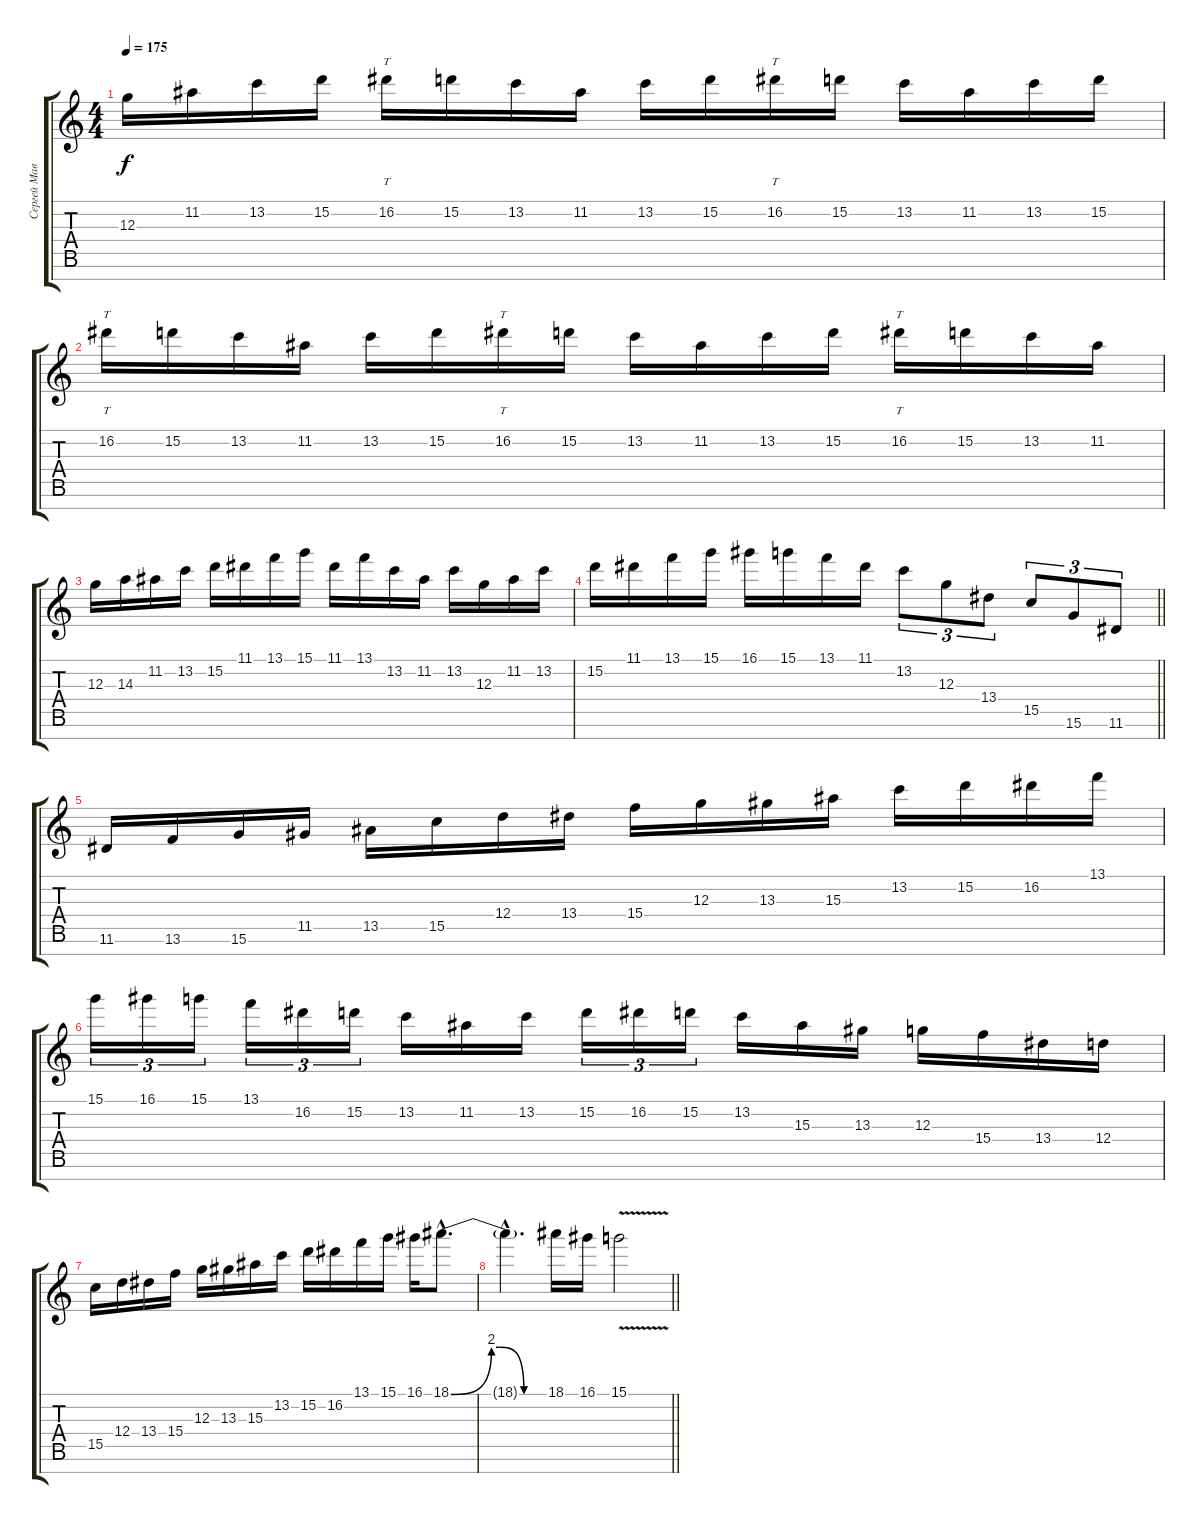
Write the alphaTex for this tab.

\track ("Сергей Маврин" "Сергей Мав") {instrument distortionguitar}
\staff {score tabs}
\tuning (E4 B3 G3 D3 A2 E2 B1) {hide}
\ts (4 4)
\tempo 175
\clef g2
\ks c
12.3.16{dy f} 11.2.16 13.2.16 15.2.16 16.2.16{tt} 15.2.16 13.2.16 11.2.16 13.2.16 15.2.16 16.2.16{tt} 15.2.16 13.2.16 11.2.16 13.2.16 15.2.16 |
16.2.16{tt} 15.2.16 13.2.16 11.2.16 13.2.16 15.2.16 16.2.16{tt} 15.2.16 13.2.16 11.2.16 13.2.16 15.2.16 16.2.16{tt} 15.2.16 13.2.16 11.2.16 |
12.3.16 14.3.16 11.2.16 13.2.16 15.2.16 11.1.16 13.1.16 15.1.16 11.1.16 13.1.16 13.2.16 11.2.16 13.2.16 12.3.16 11.2.16 13.2.16 |
\barLineRight lightlight
15.2.16 11.1.16 13.1.16 15.1.16 16.1.16 15.1.16 13.1.16 11.1.16 13.2.8{tu (3 2)} 12.3.8{tu (3 2)} 13.4.8{tu (3 2)} 15.5.8{tu (3 2)} 15.6.8{tu (3 2)} 11.6.8{tu (3 2)} |
\section ("" "")
11.6.16 13.6.16 15.6.16 11.5.16 13.5.16 15.5.16 12.4.16 13.4.16 15.4.16 12.3.16 13.3.16 15.3.16 13.2.16 15.2.16 16.2.16 13.1.16 |
15.1.16{tu (3 2)} 16.1.16{tu (3 2)} 15.1.16{tu (3 2)} 13.1.16{tu (3 2)} 16.2.16{tu (3 2)} 15.2.16{tu (3 2)} 13.2.16 11.2.16 13.2.16 15.2.16{tu (3 2)} 16.2.16{tu (3 2)} 15.2.16{tu (3 2)} 13.2.16 15.3.16 13.3.16 12.3.16 15.4.16 13.4.16 12.4.16 |
15.5.16 12.4.16 13.4.16 15.4.16 12.3.16 13.3.16 15.3.16 13.2.16 15.2.16 16.2.16 13.1.16 15.1.16 16.1.16 18.1{be (custom 0 0 25 8 30 8 45 0 60 0) hac}.8{d} |
\barLineRight lightlight
18.1{hac t}.4{d} 18.1.16 16.1.16 15.1{v}.2
